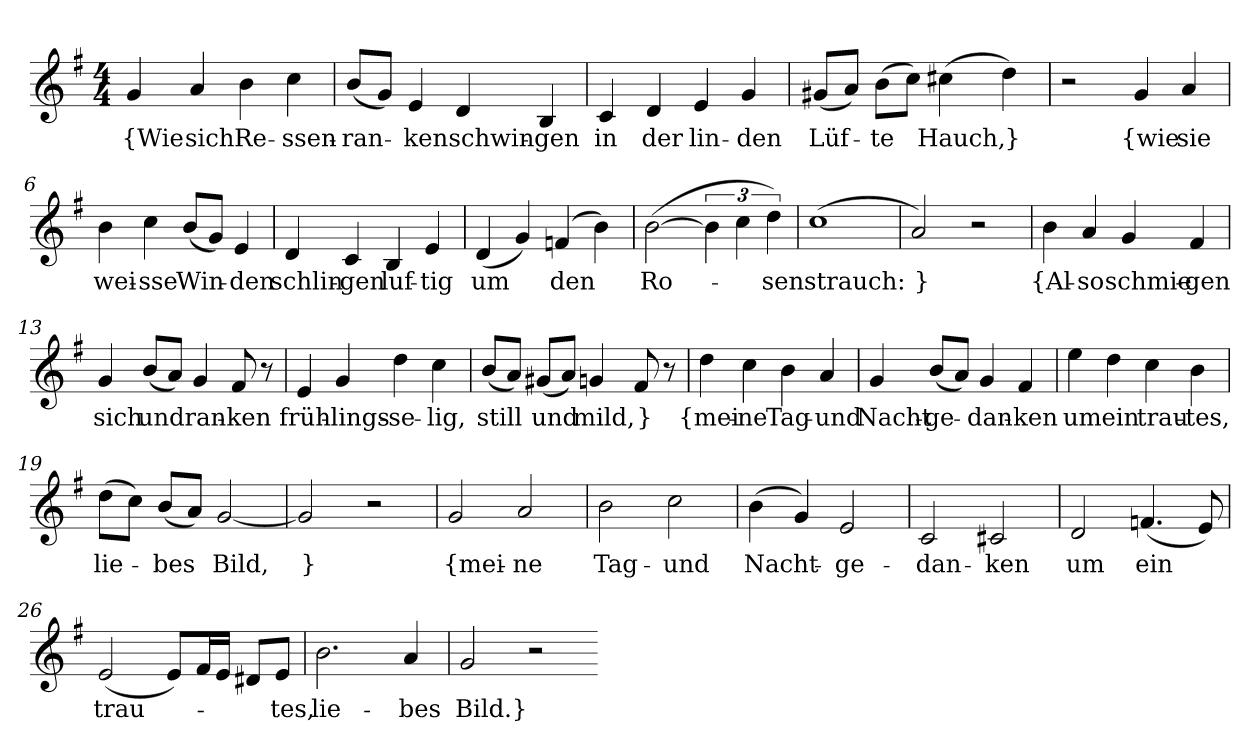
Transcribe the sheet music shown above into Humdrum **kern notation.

**kern	**text
*part1	*part1
*staff1	*staff1
*k[f#]	*
*M4/4	*
=1	=1
4g	{Wie
4a	sich
4b	Re-
4cc	-ssen-
=2	=2
(8bL	-ran-
8gJ)	.
4e	-ken
4d	schwin-
4B	-gen
=3	=3
4c	in
4d	der
4e	lin-
4g	-den
=4	=4
(8g#XL	Lüf-
8aJ)	.
(8bL	-te
8ccJ)	.
(4cc#X	Hauch,
4dd)	}
=5	=5
2r	.
4g	{wie
4a	sie
=6	=6
4b	wei-
4cc	-sse
(8bL	Win-
8gJ)	.
4e	-den
=7	=7
4d	schlin-
4c	-gen
4B	luf-
4e	-tig
=8	=8
(4d	um
4g)	.
(4fn	den
4b)	.
=9	=9
([2b	Ro-
6b]	.
6cc	.
6dd)	-sen
=10	=10
(1cc	strauch:
=11	=11
2a)	}
2r	.
=12	=12
4b	{Al-
4a	-so
4g	schmie-
4f#	-gen
=13	=13
4g	sich
(8bL	und
8aJ)	.
4g	ran-
8f#	-ken
8r	.
=14	=14
4e	früh-
4g	-lings-
4dd	-se-
4cc	-lig,
=15	=15
(8bL	still
8aJ)	.
(8g#XL	und
8aJ)	.
4gn	mild,
8f#	}
8r	.
=16	=16
4dd	{mei-
4cc	-ne
4b	Tag-
4a	-und
=17	=17
4g	Nacht-
(8bL	-ge-
8aJ)	.
4g	-dan-
4f#	-ken
=18	=18
4ee	um
4dd	ein
4cc	trau-
4b	-tes,
=19	=19
(8ddL	lie-
8ccJ)	.
(8bL	-bes
8aJ)	.
[2g	Bild,
=20	=20
2g]	}
2r	.
=21	=21
2g	{mei-
2a	-ne
=22	=22
2b	Tag-
2cc	-und
=23	=23
(4b	Nacht-
4g)	.
2e	-ge-
=24	=24
2c	-dan-
2c#X	-ken
=25	=25
2d	um
(4.fn	ein
8e)	.
=26	=26
(2e	trau-
8eL)	.
16f#L	.
16eJJ	.
8d#XL	.
8eJ	-tes,
=27	=27
2.b	lie-
4a	-bes
=28	=28
2g	Bild.}
2r	.
=-	=-
*-	*-
